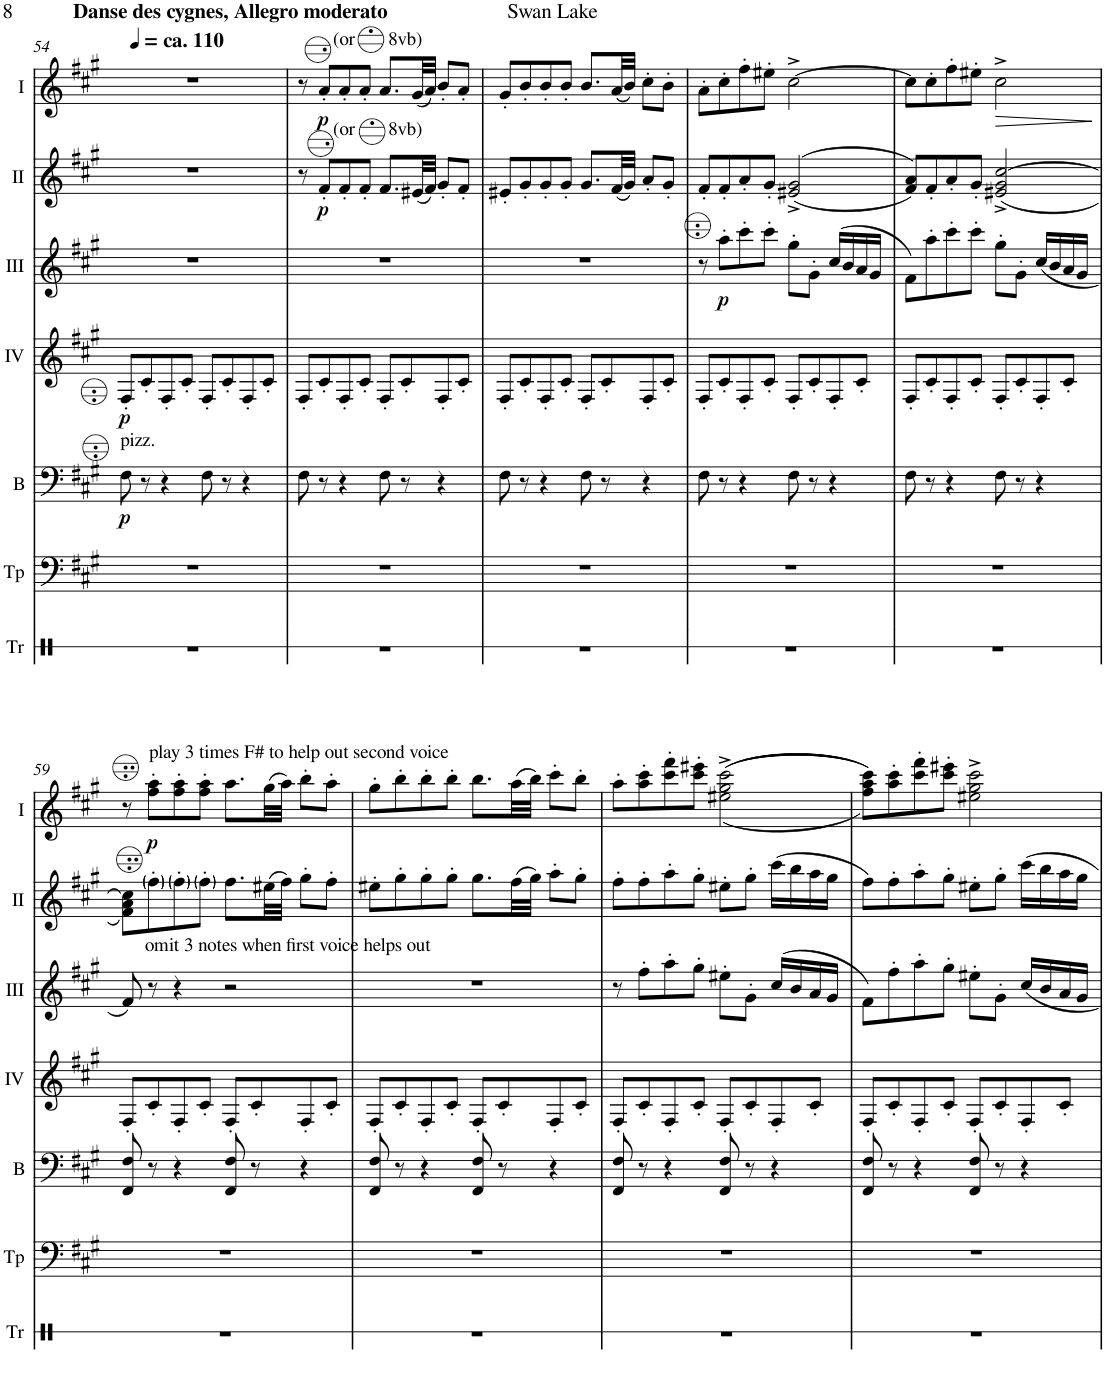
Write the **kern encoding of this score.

**kern	**kern	**kern	**dynam	**kern	**dynam	**kern	**dynam	**kern	**dynam	**kern	**dynam
*part7	*part6	*part5	*part5	*part4	*part4	*part3	*part3	*part2	*part2	*part1	*part1
*staff7	*staff6	*staff5	*staff5	*staff4	*staff4	*staff3	*staff3	*staff2	*staff2	*staff1	*staff1
*I"Triangle	*I"Timp.	*I"Bass	*	*I"Acc. 4	*	*I"Acc. 3	*	*I"Acc. 2	*	*I"Acc. 1	*
*I'Tr	*I'Tp	*I'B	*	*	*	*	*	*	*	*	*
!!LO:PB:g=z
*clefX	*clefF4	*clefF4	*	*clefG2	*	*clefG2	*	*clefG2	*	*clefG2	*
*	*	*Trd7c12	*	*Trd7c12	*	*Trd7c12	*	*	*	*	*
*k[]	*k[f#c#g#]	*k[f#c#g#]	*	*k[f#c#g#]	*	*k[f#c#g#]	*	*k[f#c#g#]	*	*k[f#c#g#]	*
*M4/4	*M4/4	*M4/4	*	*M4/4	*	*M4/4	*	*M4/4	*	*M4/4	*
*met(c)	*met(c)	*met(c)	*	*met(c)	*	*met(c)	*	*met(c)	*	*met(c)	*
=54	=54	=54	=54	=54	=54	=54	=54	=54	=54	=54	=54
!	!	!	!	!	!	!	!	!	!	!LO:TX:a:B:t=Danse des cygnes, Allegro moderato	!
!	!	!	!	!	!	!	!	!	!	!LO:TX:a:B:t=ca. 110	!
!	!	!LO:TX:a:t=pizz.	!	!	!	!	!	!	!	!	!
!	!	!	!LO:DY:b	!	!LO:DY:b	!	!	!	!	!	!
1r	1r	8F#\	p	8F#'/L	p	1r	.	1r	.	1r	.
.	.	8r	.	8c#'/	.	.	.	.	.	.	.
.	.	4r	.	8F#'/	.	.	.	.	.	.	.
.	.	.	.	8c#'/J	.	.	.	.	.	.	.
.	.	8F#\	.	8F#'/L	.	.	.	.	.	.	.
.	.	8r	.	8c#'/	.	.	.	.	.	.	.
.	.	4r	.	8F#'/	.	.	.	.	.	.	.
.	.	.	.	8c#'/J	.	.	.	.	.	.	.
=55	=55	=55	=55	=55	=55	=55	=55	=55	=55	=55	=55
1r	1r	8F#\	.	8F#'/L	.	1r	.	8r	.	8r	.
!	!	!	!	!	!	!	!	!	!	!LO:TX:a:t=(or       8vb)	!
!	!	!	!	!	!	!	!	!LO:TX:a:t=(or       8vb)	!	!	!
!	!	!	!	!	!	!	!	!	!LO:DY:b	!	!LO:DY:b
.	.	8r	.	8c#'/	.	.	.	8f#'/L	p	8a'/L	p
.	.	4r	.	8F#'/	.	.	.	8f#'/	.	8a'/	.
.	.	.	.	8c#'/J	.	.	.	8f#'/J	.	8a'/J	.
.	.	8F#\	.	8F#'/L	.	.	.	8.f#/L	.	8.a/L	.
.	.	8r	.	8c#'/	.	.	.	.	.	.	.
.	.	.	.	.	.	.	.	(32e#X/LL	.	(32g#/LL	.
.	.	.	.	.	.	.	.	32f#/JJJ)	.	32a/JJJ)	.
.	.	4r	.	8F#'/	.	.	.	8g#'/L	.	8b'/L	.
.	.	.	.	8c#'/J	.	.	.	8f#'/J	.	8a'/J	.
=56	=56	=56	=56	=56	=56	=56	=56	=56	=56	=56	=56
1r	1r	8F#\	.	8F#'/L	.	1r	.	8e#X'/L	.	8g#'/L	.
.	.	8r	.	8c#'/	.	.	.	8g#'/	.	8b'/	.
.	.	4r	.	8F#'/	.	.	.	8g#'/	.	8b'/	.
.	.	.	.	8c#'/J	.	.	.	8g#'/J	.	8b'/J	.
.	.	8F#\	.	8F#'/L	.	.	.	8.g#/L	.	8.b/L	.
.	.	8r	.	8c#'/	.	.	.	.	.	.	.
.	.	.	.	.	.	.	.	(32f#/LL	.	(32a/LL	.
.	.	.	.	.	.	.	.	32g#/JJJ)	.	32b/JJJ)	.
.	.	4r	.	8F#'/	.	.	.	8a'/L	.	8cc#'\L	.
.	.	.	.	8c#'/J	.	.	.	8g#'/J	.	8b'\J	.
=57	=57	=57	=57	=57	=57	=57	=57	=57	=57	=57	=57
1r	1r	8F#\	.	8F#'/L	.	8r	.	8f#'/L	.	8a'\L	.
!	!	!	!	!	!	!	!LO:DY:b	!	!	!	!
.	.	8r	.	8c#'/	.	8aa'\L	p	8f#'/	.	8cc#'\	.
.	.	4r	.	8F#'/	.	8ccc#'\	.	8a'/	.	8ff#'\	.
.	.	.	.	8c#'/J	.	8ccc#'\J	.	8g#'/J	.	8ee#X'\J	.
.	.	8F#\	.	8F#'/L	.	8gg#'\L	.	((>2e#X/^ 2g#/^	.	[2cc#^\	.
.	.	8r	.	8c#'/	.	8g#'\J	.	.	.	.	.
.	.	4r	.	8F#'/	.	(16cc#/LL	.	.	.	.	.
.	.	.	.	.	.	16b/	.	.	.	.	.
.	.	.	.	8c#'/J	.	16a/	.	.	.	.	.
.	.	.	.	.	.	16g#/JJ	.	.	.	.	.
=58	=58	=58	=58	=58	=58	=58	=58	=58	=58	=58	=58
1r	1r	8F#\	.	8F#'/L	.	8f#\L)	.	8f#/ 8a/L))	.	8cc#\L]	.
.	.	8r	.	8c#'/	.	8aa'\	.	8f#'/	.	8cc#'\	.
.	.	4r	.	8F#'/	.	8ccc#'\	.	8a'/	.	8ff#'\	.
.	.	.	.	8c#'/J	.	8ccc#'\J	.	8g#'/J	.	8ee#X'\J	.
!	!	!	!	!	!	!	!	!	!	!	!LO:HP:b
.	.	8F#\	.	8F#'/L	.	8gg#'\L	.	(<2e#X/^ 2g#/^ [2cc#/^	.	2cc#^\	>
.	.	8r	.	8c#'/	.	8g#'\J	.	.	.	.	.
.	.	4r	.	8F#'/	.	(16cc#/LL	.	.	.	.	.
.	.	.	.	.	.	16b/	.	.	.	.	.
.	.	.	.	8c#'/J	.	16a/	.	.	.	.	.
.	.	.	.	.	.	16g#/JJ	.	.	.	.	.
.	.	.	.	.	.	.	.	.	.	.	]
!!LO:LB:g=z
=59	=59	=59	=59	=59	=59	=59	=59	=59	=59	=59	=59
1r	1r	8FF#/ 8F#/	.	8F#'/L	.	8f#/)	.	8f#\ 8a\ 8cc#\]L)	.	8r	.
!	!	!	!	!	!	!	!	!	!	!LO:TX:a:t=play 3 times F# to help out second voice	!
!	!	!	!	!	!	!	!	!LO:TX:b:t=omit 3 notes when first voice helps out	!	!	!
!	!	!	!	!	!	!	!	!	!	!	!LO:DY:b
.	.	8r	.	8c#'/	.	8r	.	8f#'\	.	8f#\' 8a\'L	p
.	.	4r	.	8F#'/	.	4r	.	8f#'\	.	8f#\' 8a\'	.
.	.	.	.	8c#'/J	.	.	.	8f#'\J	.	8f#\' 8a\'J	.
.	.	8FF#/ 8F#/	.	8F#'/L	.	2r	.	8.f#\L	.	8.a\L	.
.	.	8r	.	8c#'/	.	.	.	.	.	.	.
.	.	.	.	.	.	.	.	(32e#X\LL	.	(32g#\LL	.
.	.	.	.	.	.	.	.	32f#\JJJ)	.	32a\JJJ)	.
.	.	4r	.	8F#'/	.	.	.	8g#'\L	.	8b'\L	.
.	.	.	.	8c#'/J	.	.	.	8f#'\J	.	8a'\J	.
=60	=60	=60	=60	=60	=60	=60	=60	=60	=60	=60	=60
1r	1r	8FF#/ 8F#/	.	8F#'/L	.	1r	.	8e#X'\L	.	8g#'\L	.
.	.	8r	.	8c#'/	.	.	.	8g#'\	.	8b'\	.
.	.	4r	.	8F#'/	.	.	.	8g#'\	.	8b'\	.
.	.	.	.	8c#'/J	.	.	.	8g#'\J	.	8b'\J	.
.	.	8FF#/ 8F#/	.	8F#'/L	.	.	.	8.g#\L	.	8.b\L	.
.	.	8r	.	8c#'/	.	.	.	.	.	.	.
.	.	.	.	.	.	.	.	(32f#\LL	.	(32a\LL	.
.	.	.	.	.	.	.	.	32g#\JJJ)	.	32b\JJJ)	.
.	.	4r	.	8F#'/	.	.	.	8a'\L	.	8cc#'\L	.
.	.	.	.	8c#'/J	.	.	.	8g#'\J	.	8b'\J	.
=61	=61	=61	=61	=61	=61	=61	=61	=61	=61	=61	=61
1r	1r	8FF#/ 8F#/	.	8F#'/L	.	8r	.	8f#'\L	.	8a'\L	.
.	.	8r	.	8c#'/	.	8ff#'\L	.	8f#'\	.	8a\' 8cc#\'	.
.	.	4r	.	8F#'/	.	8aa'\	.	8a'\	.	8cc#\' 8ff#\'	.
.	.	.	.	8c#'/J	.	8gg#'\J	.	8g#'\J	.	8cc#\' 8ee#X\'J	.
.	.	8FF#/ 8F#/	.	8F#'/L	.	8ee#X'\L	.	8e#X'\L	.	((>(<2e#X\^ 2g#\^ 2cc#\^	.
.	.	8r	.	8c#'/	.	8g#'\J	.	8g#'\J	.	.	.
.	.	4r	.	8F#'/	.	(16cc#/LL	.	(16cc#\LL	.	.	.
.	.	.	.	.	.	16b/	.	16b\	.	.	.
.	.	.	.	8c#'/J	.	16a/	.	16a\	.	.	.
.	.	.	.	.	.	16g#/JJ	.	16g#\JJ	.	.	.
=62	=62	=62	=62	=62	=62	=62	=62	=62	=62	=62	=62
1r	1r	8FF#/ 8F#/	.	8F#'/L	.	8f#\L)	.	8f#\L)	.	8f#\ 8a\ 8cc#\L)))	.
.	.	8r	.	8c#'/	.	8ff#'\	.	8f#'\	.	8a\' 8cc#\'	.
.	.	4r	.	8F#'/	.	8aa'\	.	8a'\	.	8cc#\' 8ff#\'	.
.	.	.	.	8c#'/J	.	8gg#'\J	.	8g#'\J	.	8cc#\' 8ee#X\'J	.
.	.	8FF#/ 8F#/	.	8F#'/L	.	8ee#X'\L	.	8e#X'\L	.	2e#X\^ 2g#\^ 2cc#\^	.
.	.	8r	.	8c#'/	.	8g#'\J	.	8g#'\J	.	.	.
.	.	4r	.	8F#'/	.	16cc#/LL	.	16cc#\LL	.	.	.
.	.	.	.	.	.	16b/	.	16b\	.	.	.
.	.	.	.	8c#'/J	.	16a/	.	16a\	.	.	.
.	.	.	.	.	.	16g#/JJ	.	16g#\JJ	.	.	.
=	=	=	=	=	=	=	=	=	=	=	=
*-	*-	*-	*-	*-	*-	*-	*-	*-	*-	*-	*-
